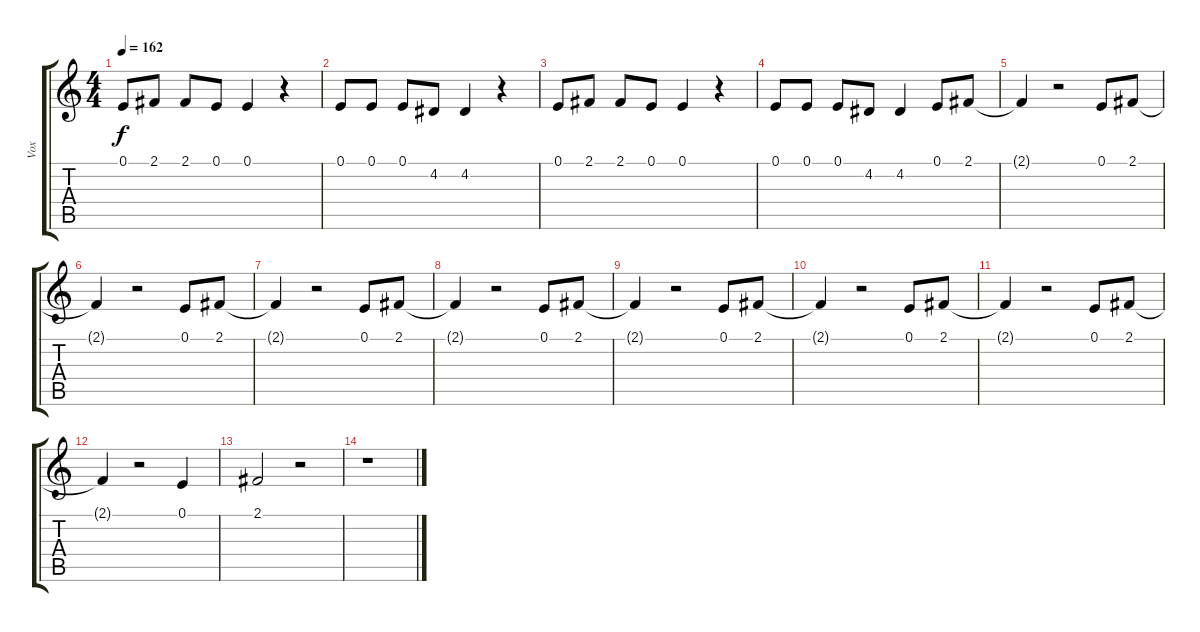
\track ("Vox" "Vox") {instrument synthvoice}
\staff {score tabs}
\tuning (E4 B3 G3 D3 A2 E2) {hide}
\ts (4 4)
\tempo 162
\clef g2
\ks c
0.1.8{dy f} 2.1.8 2.1.8 0.1.8 0.1.4 r.4 |
0.1.8 0.1.8 0.1.8 4.2.8 4.2.4 r.4 |
0.1.8 2.1.8 2.1.8 0.1.8 0.1.4 r.4 |
0.1.8 0.1.8 0.1.8 4.2.8 4.2.4 0.1.8 2.1.8 |
2.1{t}.4 r.2 0.1.8 2.1.8 |
2.1{t}.4 r.2 0.1.8 2.1.8 |
2.1{t}.4 r.2 0.1.8 2.1.8 |
2.1{t}.4 r.2 0.1.8 2.1.8 |
2.1{t}.4 r.2 0.1.8 2.1.8 |
2.1{t}.4 r.2 0.1.8 2.1.8 |
2.1{t}.4 r.2 0.1.8 2.1.8 |
2.1{t}.4 r.2 0.1.4 |
2.1.2 r.2 |
r.1
